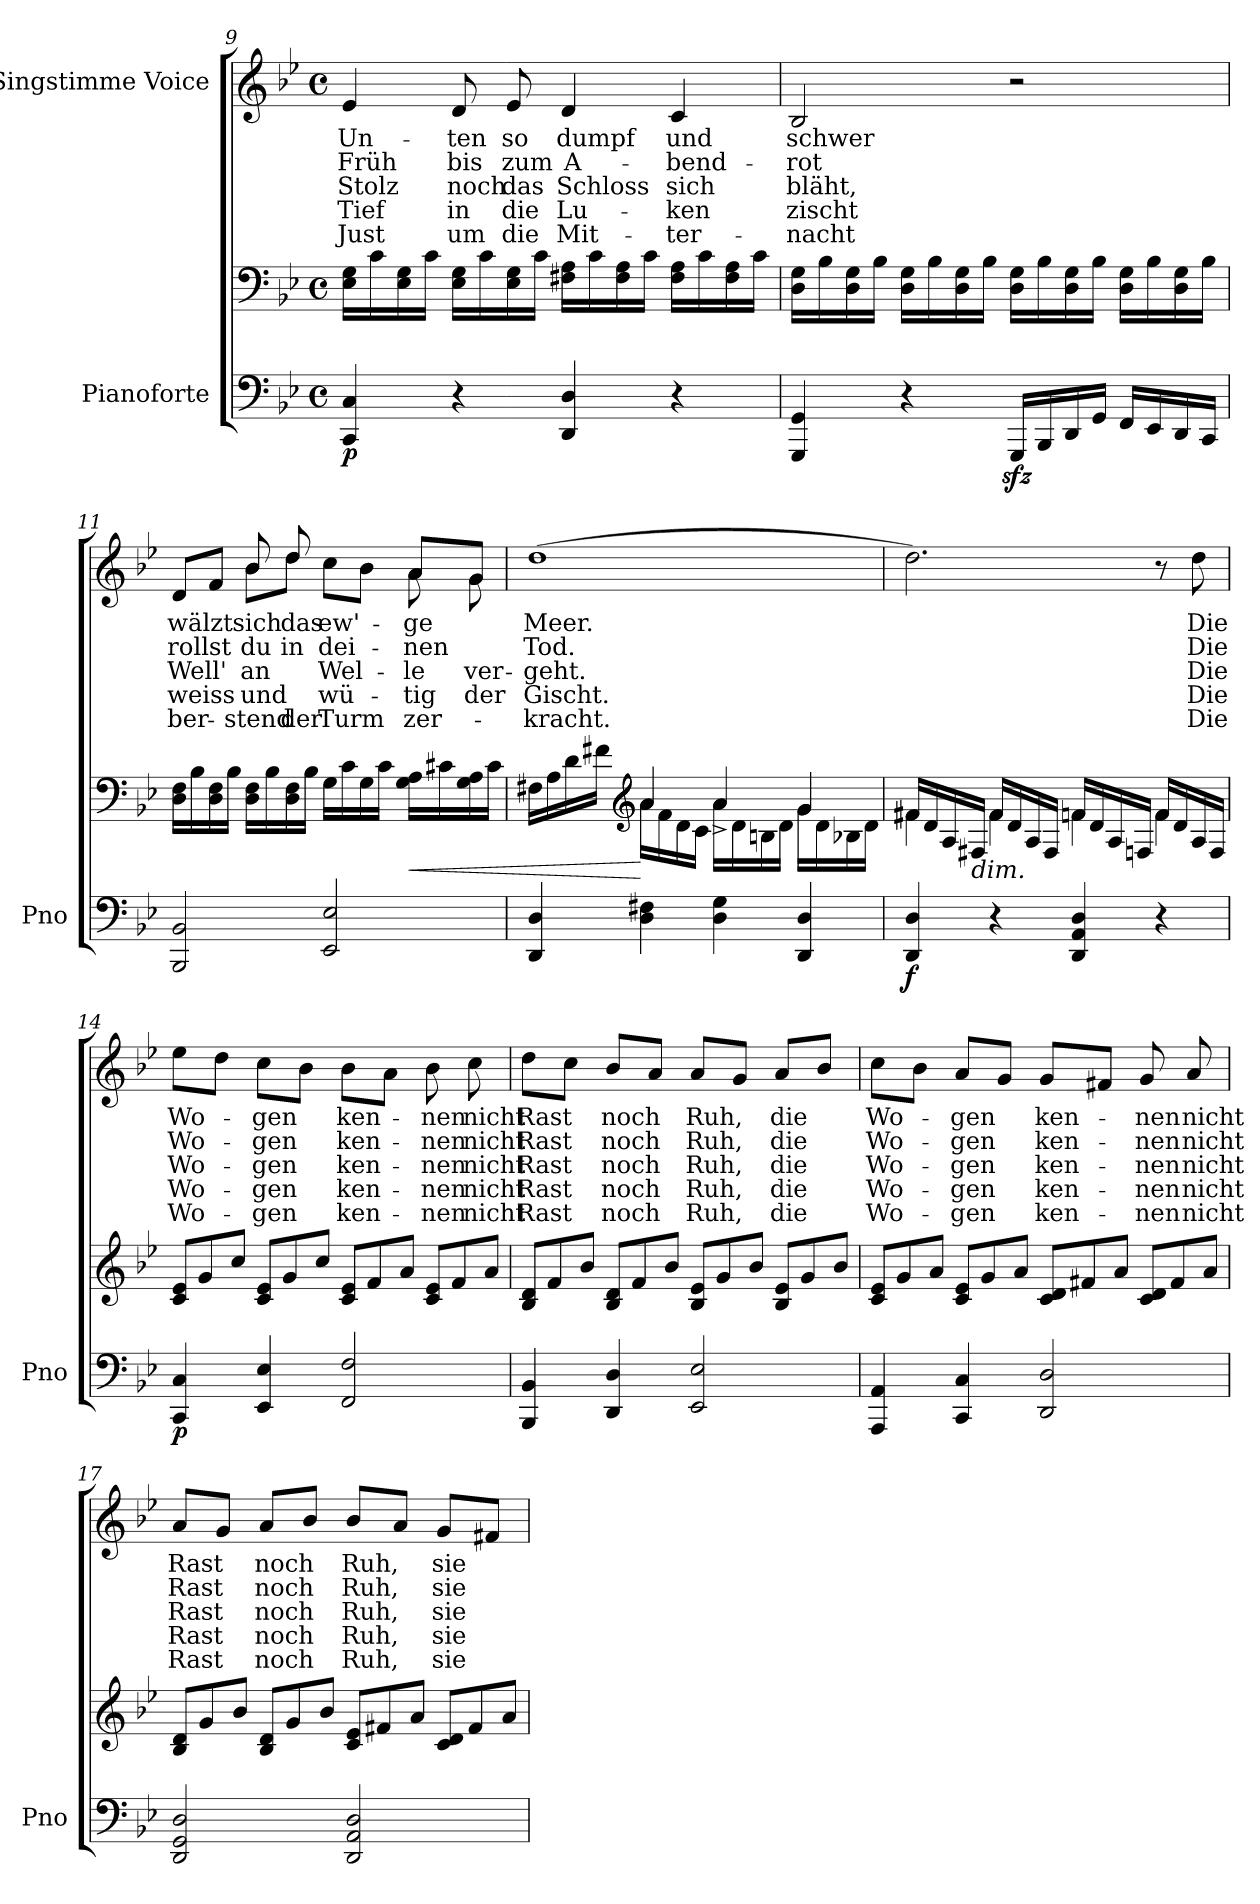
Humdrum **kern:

**kern	**kern	**dynam	**kern	**text	**text	**text	**text	**text
*part2	*part2	*part2	*part1	*part1	*part1	*part1	*part1	*part1
*staff3	*staff2	*staff2/3	*staff1	*staff1	*staff1	*staff1	*staff1	*staff1
*I"Pianoforte	*	*	*I"Singstimme Voice	*	*	*	*	*
*I'Pno	*	*	*	*	*	*	*	*
*clefF4	*clefF4	*	*clefG2	*	*	*	*	*
*k[b-e-]	*k[b-e-]	*	*k[b-e-]	*	*	*	*	*
*M4/4	*M4/4	*	*M4/4	*	*	*	*	*
*met(c)	*met(c)	*	*met(c)	*	*	*	*	*
=9	=9	=9	=9	=9	=9	=9	=9	=9
!	!	!LO:DY:b=2	!	!	!	!	!	!
4CC/ 4C/	16E-\ 16G\LL	p	4e-/	Un-	Früh	Stolz	Tief	Just
.	16c\	.	.	.	.	.	.	.
.	16E-\ 16G\	.	.	.	.	.	.	.
.	16c\JJ	.	.	.	.	.	.	.
4r	16E-\ 16G\LL	.	8d/	-ten	bis	noch	in	um
.	16c\	.	.	.	.	.	.	.
.	16E-\ 16G\	.	8e-/	so	zum	das	die	die
.	16c\JJ	.	.	.	.	.	.	.
4DD/ 4D/	16F#X\ 16A\LL	.	4d/	dumpf	A-	Schloss	Lu-	Mit-
.	16c\	.	.	.	.	.	.	.
.	16F#\ 16A\	.	.	.	.	.	.	.
.	16c\JJ	.	.	.	.	.	.	.
4r	16F#\ 16A\LL	.	4c/	und	-bend-	sich	-ken	-ter-
.	16c\	.	.	.	.	.	.	.
.	16F#\ 16A\	.	.	.	.	.	.	.
.	16c\JJ	.	.	.	.	.	.	.
=10	=10	=10	=10	=10	=10	=10	=10	=10
4GGG/ 4GG/	16D\ 16G\LL	.	2B-/	schwer	-rot	bläht,	zischt	-nacht
.	16B-\	.	.	.	.	.	.	.
.	16D\ 16G\	.	.	.	.	.	.	.
.	16B-\JJ	.	.	.	.	.	.	.
4r	16D\ 16G\LL	.	.	.	.	.	.	.
.	16B-\	.	.	.	.	.	.	.
.	16D\ 16G\	.	.	.	.	.	.	.
.	16B-\JJ	.	.	.	.	.	.	.
16GGGzz</LL	16D\ 16G\LL	.	2r	.	.	.	.	.
16BBB-/	16B-\	.	.	.	.	.	.	.
16DD/	16D\ 16G\	.	.	.	.	.	.	.
16GG/JJ	16B-\JJ	.	.	.	.	.	.	.
16FF/LL	16D\ 16G\LL	.	.	.	.	.	.	.
16EE-/	16B-\	.	.	.	.	.	.	.
16DD/	16D\ 16G\	.	.	.	.	.	.	.
16CC/JJ	16B-\JJ	.	.	.	.	.	.	.
=11	=11	=11	=11	=11	=11	=11	=11	=11
*	*	*	*^	*	*	*	*	*
2BBB-/ 2BB-/	16D\ 16F\LL	.	8d/L	4ryy	wälzt	rollst	Well'	weiss	ber-
.	16B-\	.	.	.	.	.	.	.	.
.	16D\ 16F\	.	8f/J	.	.	.	.	.	.
.	16B-\JJ	.	.	.	.	.	.	.	.
.	16D\ 16F\LL	.	8b-/	8b-\L	sich	du	an	und	-stend
.	16B-\	.	.	.	.	.	.	.	.
.	16D\ 16F\	.	8dd/	8dd\J	das	in	.	.	der
.	16B-\JJ	.	.	.	.	.	.	.	.
2EE-/ 2E-/	16G\LL	.	8cc\L	4ryy	ew'-	dei-	Wel-	wü-	Turm
.	16c\	.	.	.	.	.	.	.	.
.	16G\	.	8b-\J	.	.	.	.	.	.
.	16c\JJ	.	.	.	.	.	.	.	.
!	!	!LO:HP:b	!	!	!	!	!	!	!
.	16G\ 16A\LL	<	8a/L	8a\	-ge	-nen	-le	-tig	zer-
.	16c#X\	.	.	.	.	.	.	.	.
.	16G\ 16A\	.	8g/J	8g\	.	.	ver-	der	.
.	16c#\JJ	.	.	.	.	.	.	.	.
*	*	*	*v	*v	*	*	*	*	*
=12	=12	=12	=12	=12	=12	=12	=12	=12
*	*^	*	*	*	*	*	*	*
4DD/ 4D/	16F#X\LL	4ryy	.	(1dd	Meer.	Tod.	-geht.	Gischt.	-kracht.
.	16A\	.	.	.	.	.	.	.	.
.	16d\	.	.	.	.	.	.	.	.
.	16f#X\JJ	.	.	.	.	.	.	.	.
*	*clefG2	*	*	*	*	*	*	*	*
4D\ 4F#X\	16a\LL	4a/	[	.	.	.	.	.	.
.	16f#\	.	.	.	.	.	.	.	.
.	16d\	.	.	.	.	.	.	.	.
.	16c\JJ	.	.	.	.	.	.	.	.
4D\ 4G\	16a\LL	4a^/	.	.	.	.	.	.	.
.	16d\	.	.	.	.	.	.	.	.
.	16Bn\	.	.	.	.	.	.	.	.
.	16d\JJ	.	.	.	.	.	.	.	.
4DD/ 4D/	16g\LL	4g/	.	.	.	.	.	.	.
.	16d\	.	.	.	.	.	.	.	.
.	16B-X\	.	.	.	.	.	.	.	.
.	16d\JJ	.	.	.	.	.	.	.	.
=13	=13	=13	=13	=13	=13	=13	=13	=13	=13
!	!	!	!LO:DY:b=2	!	!	!	!	!	!
4DD/ 4D/	16f#X/LL	4f#\	f	2.dd\)	.	.	.	.	.
.	16d/	.	.	.	.	.	.	.	.
.	16A/	.	.	.	.	.	.	.	.
!	!LO:TX:b:i:t=dim.	!	!	!	!	!	!	!	!
.	16F#X/JJ	.	.	.	.	.	.	.	.
4r	16f#/LL	4f#\	.	.	.	.	.	.	.
.	16d/	.	.	.	.	.	.	.	.
.	16A/	.	.	.	.	.	.	.	.
.	16F#/JJ	.	.	.	.	.	.	.	.
4DD/ 4AA/ 4D/	16fn/LL	4f\	.	.	.	.	.	.	.
.	16d/	.	.	.	.	.	.	.	.
.	16A/	.	.	.	.	.	.	.	.
.	16Fn/JJ	.	.	.	.	.	.	.	.
4r	16f/LL	4f\	.	8r	.	.	.	.	.
.	16d/	.	.	.	.	.	.	.	.
.	16A/	.	.	8dd\	Die	Die	Die	Die	Die
.	16F/JJ	.	.	.	.	.	.	.	.
*	*v	*v	*	*	*	*	*	*	*
=14	=14	=14	=14	=14	=14	=14	=14	=14
*	*Xtuplet	*	*	*	*	*	*	*
!	!	!LO:DY:b=2	!	!	!	!	!	!
4CC/ 4C/	12c/ 12e-/L	p	8ee-\L	Wo-	Wo-	Wo-	Wo-	Wo-
.	12g/	.	.	.	.	.	.	.
.	.	.	8dd\J	.	.	.	.	.
.	12cc/J	.	.	.	.	.	.	.
4EE-/ 4E-/	12c/ 12e-/L	.	8cc\L	-gen	-gen	-gen	-gen	-gen
.	12g/	.	.	.	.	.	.	.
.	.	.	8b-\J	.	.	.	.	.
.	12cc/J	.	.	.	.	.	.	.
2FF/ 2F/	12c/ 12e-/L	.	8b-\L	ken-	ken-	ken-	ken-	ken-
.	12f/	.	.	.	.	.	.	.
.	.	.	8a\J	.	.	.	.	.
.	12a/J	.	.	.	.	.	.	.
.	12c/ 12e-/L	.	8b-\	-nen	-nen	-nen	-nen	-nen
.	12f/	.	.	.	.	.	.	.
.	.	.	8cc\	nicht	nicht	nicht	nicht	nicht
.	12a/J	.	.	.	.	.	.	.
=15	=15	=15	=15	=15	=15	=15	=15	=15
4BBB-/ 4BB-/	12B-/ 12d/L	.	8dd\L	Rast	Rast	Rast	Rast	Rast
.	12f/	.	.	.	.	.	.	.
.	.	.	8cc\J	.	.	.	.	.
.	12b-/J	.	.	.	.	.	.	.
4DD/ 4D/	12B-/ 12d/L	.	8b-/L	noch	noch	noch	noch	noch
.	12f/	.	.	.	.	.	.	.
.	.	.	8a/J	.	.	.	.	.
.	12b-/J	.	.	.	.	.	.	.
2EE-/ 2E-/	12B-/ 12e-/L	.	8a/L	Ruh,	Ruh,	Ruh,	Ruh,	Ruh,
.	12g/	.	.	.	.	.	.	.
.	.	.	8g/J	.	.	.	.	.
.	12b-/J	.	.	.	.	.	.	.
.	12B-/ 12e-/L	.	8a/L	die	die	die	die	die
.	12g/	.	.	.	.	.	.	.
.	.	.	8b-/J	.	.	.	.	.
.	12b-/J	.	.	.	.	.	.	.
=16	=16	=16	=16	=16	=16	=16	=16	=16
4AAA/ 4AA/	12c/ 12e-/L	.	8cc\L	Wo-	Wo-	Wo-	Wo-	Wo-
.	12g/	.	.	.	.	.	.	.
.	.	.	8b-\J	.	.	.	.	.
.	12a/J	.	.	.	.	.	.	.
4CC/ 4C/	12c/ 12e-/L	.	8a/L	-gen	-gen	-gen	-gen	-gen
.	12g/	.	.	.	.	.	.	.
.	.	.	8g/J	.	.	.	.	.
.	12a/J	.	.	.	.	.	.	.
2DD/ 2D/	12c/ 12d/L	.	8g/L	ken-	ken-	ken-	ken-	ken-
.	12f#X/	.	.	.	.	.	.	.
.	.	.	8f#X/J	.	.	.	.	.
.	12a/J	.	.	.	.	.	.	.
.	12c/ 12d/L	.	8g/	-nen	-nen	-nen	-nen	-nen
.	12f#/	.	.	.	.	.	.	.
.	.	.	8a/	nicht	nicht	nicht	nicht	nicht
.	12a/J	.	.	.	.	.	.	.
=17	=17	=17	=17	=17	=17	=17	=17	=17
2DD/ 2GG/ 2D/	12B-/ 12d/L	.	8a/L	Rast	Rast	Rast	Rast	Rast
.	12g/	.	.	.	.	.	.	.
.	.	.	8g/J	.	.	.	.	.
.	12b-/J	.	.	.	.	.	.	.
.	12B-/ 12d/L	.	8a/L	noch	noch	noch	noch	noch
.	12g/	.	.	.	.	.	.	.
.	.	.	8b-/J	.	.	.	.	.
.	12b-/J	.	.	.	.	.	.	.
2DD/ 2AA/ 2D/	12c/ 12e-/L	.	8b-/L	Ruh,	Ruh,	Ruh,	Ruh,	Ruh,
.	12f#X/	.	.	.	.	.	.	.
.	.	.	8a/J	.	.	.	.	.
.	12a/J	.	.	.	.	.	.	.
.	12c/ 12d/L	.	8g/L	sie	sie	sie	sie	sie
.	12f#/	.	.	.	.	.	.	.
.	.	.	8f#X/J	.	.	.	.	.
.	12a/J	.	.	.	.	.	.	.
=	=	=	=	=	=	=	=	=
*-	*-	*-	*-	*-	*-	*-	*-	*-
